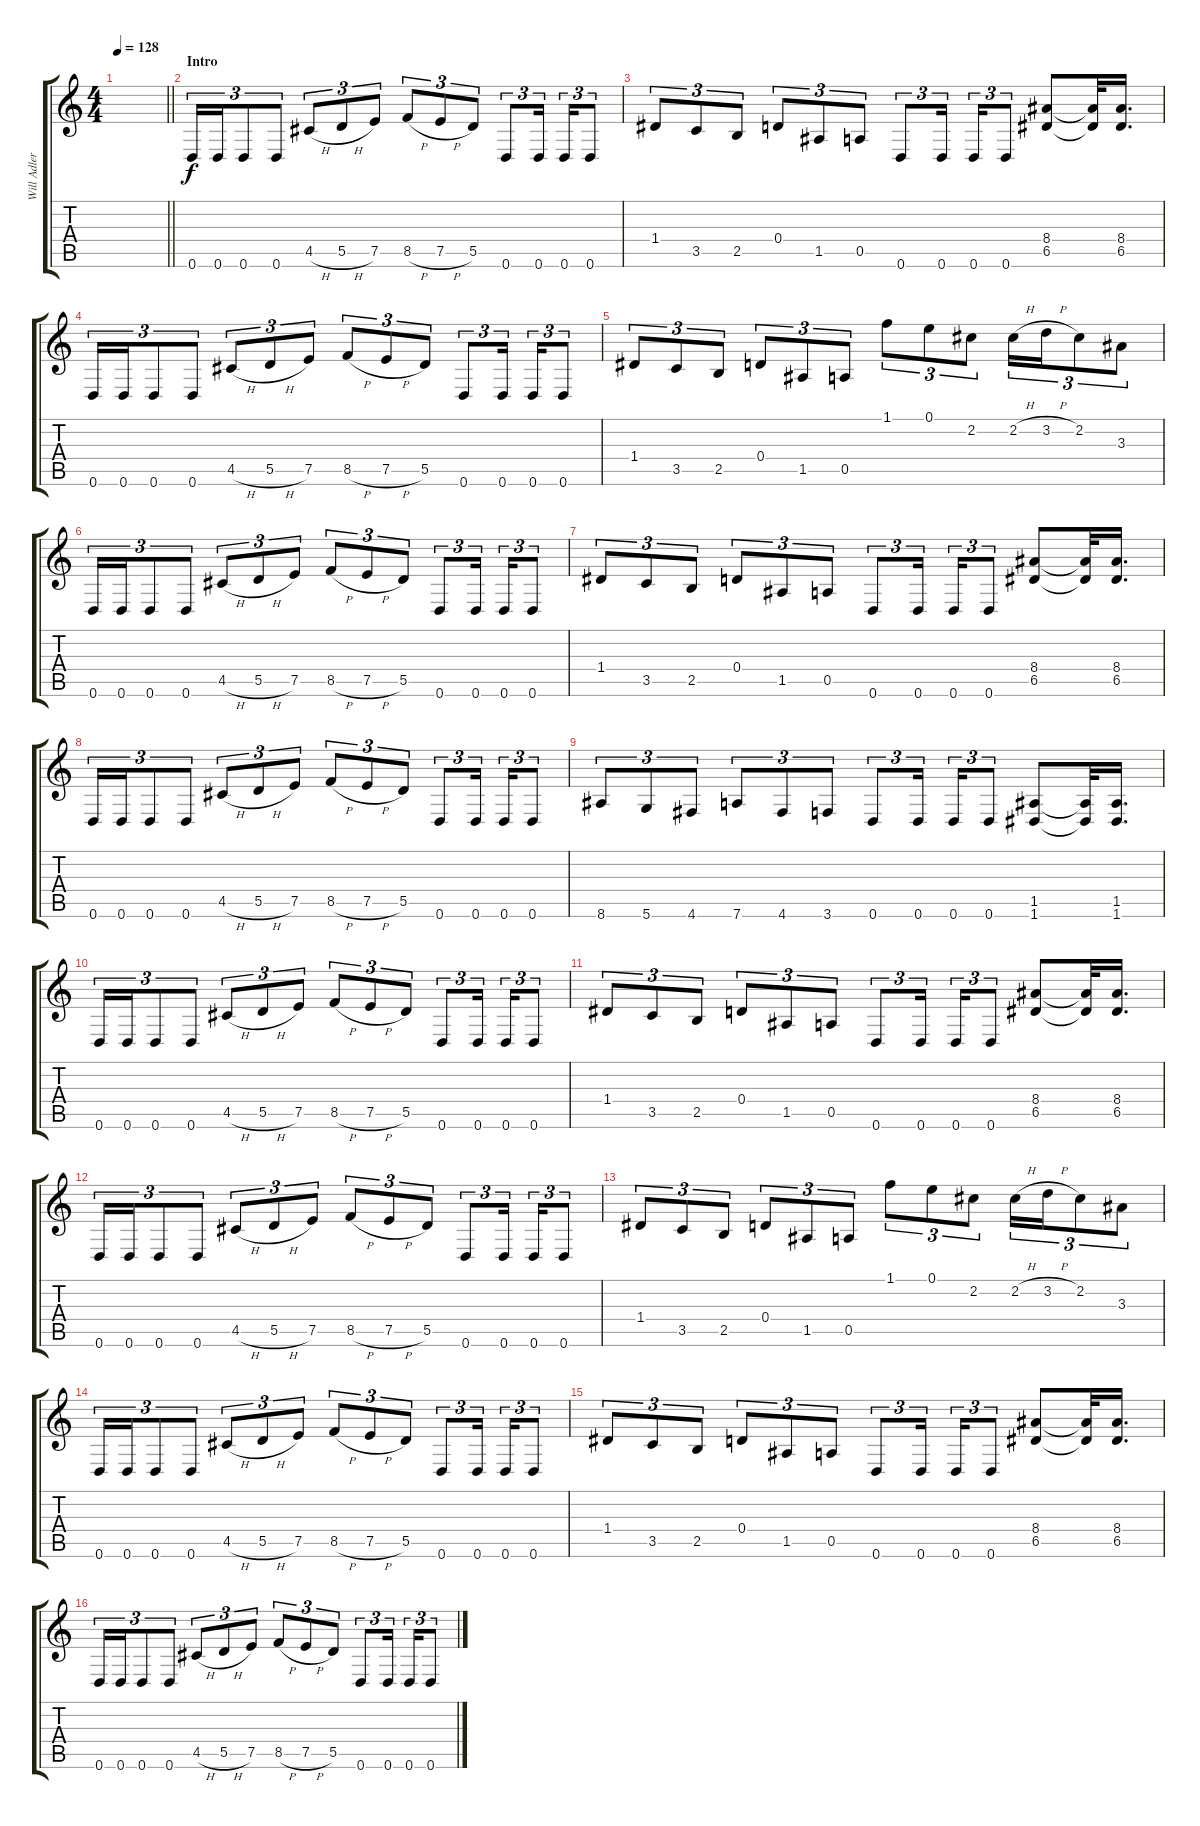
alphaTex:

\track ("Will Adler - Rhythm" "Will Adler") {instrument distortionguitar}
\staff {score tabs}
\tuning (E4 B3 G3 D3 A2 D2) {hide}
\ts (4 4)
\tempo 128
\clef g2
\barLineRight lightlight
\ks c
|
\section ("" "Intro")
0.6.16{tu (3 2)} 0.6.16{tu (3 2)} 0.6.8{tu (3 2)} 0.6.8{tu (3 2)} 4.5{h}.8{tu (3 2)} 5.5{h}.8{tu (3 2)} 7.5.8{tu (3 2)} 8.5{h}.8{tu (3 2)} 7.5{h}.8{tu (3 2)} 5.5.8{tu (3 2)} 0.6.8{tu (3 2)} 0.6.16{tu (3 2) beam splitsecondary} 0.6.16{tu (3 2)} 0.6.8{tu (3 2)} |
1.4.8{tu (3 2)} 3.5.8{tu (3 2)} 2.5.8{tu (3 2)} 0.4.8{tu (3 2)} 1.5.8{tu (3 2)} 0.5.8{tu (3 2)} 0.6.8{tu (3 2)} 0.6.16{tu (3 2) beam splitsecondary} 0.6.16{tu (3 2)} 0.6.8{tu (3 2)} (8.4 6.5).8 (8.4{t} 6.5{t}).32 (8.4 6.5).16{d} |
0.6.16{tu (3 2)} 0.6.16{tu (3 2)} 0.6.8{tu (3 2)} 0.6.8{tu (3 2)} 4.5{h}.8{tu (3 2)} 5.5{h}.8{tu (3 2)} 7.5.8{tu (3 2)} 8.5{h}.8{tu (3 2)} 7.5{h}.8{tu (3 2)} 5.5.8{tu (3 2)} 0.6.8{tu (3 2)} 0.6.16{tu (3 2) beam splitsecondary} 0.6.16{tu (3 2)} 0.6.8{tu (3 2)} |
1.4.8{tu (3 2)} 3.5.8{tu (3 2)} 2.5.8{tu (3 2)} 0.4.8{tu (3 2)} 1.5.8{tu (3 2)} 0.5.8{tu (3 2)} 1.1.8{tu (3 2)} 0.1.8{tu (3 2)} 2.2.8{tu (3 2)} 2.2{h}.16{tu (3 2)} 3.2{h}.16{tu (3 2)} 2.2.8{tu (3 2)} 3.3.8{tu (3 2)} |
0.6.16{tu (3 2)} 0.6.16{tu (3 2)} 0.6.8{tu (3 2)} 0.6.8{tu (3 2)} 4.5{h}.8{tu (3 2)} 5.5{h}.8{tu (3 2)} 7.5.8{tu (3 2)} 8.5{h}.8{tu (3 2)} 7.5{h}.8{tu (3 2)} 5.5.8{tu (3 2)} 0.6.8{tu (3 2)} 0.6.16{tu (3 2) beam splitsecondary} 0.6.16{tu (3 2)} 0.6.8{tu (3 2)} |
1.4.8{tu (3 2)} 3.5.8{tu (3 2)} 2.5.8{tu (3 2)} 0.4.8{tu (3 2)} 1.5.8{tu (3 2)} 0.5.8{tu (3 2)} 0.6.8{tu (3 2)} 0.6.16{tu (3 2) beam splitsecondary} 0.6.16{tu (3 2)} 0.6.8{tu (3 2)} (8.4 6.5).8 (8.4{t} 6.5{t}).32 (8.4 6.5).16{d} |
0.6.16{tu (3 2)} 0.6.16{tu (3 2)} 0.6.8{tu (3 2)} 0.6.8{tu (3 2)} 4.5{h}.8{tu (3 2)} 5.5{h}.8{tu (3 2)} 7.5.8{tu (3 2)} 8.5{h}.8{tu (3 2)} 7.5{h}.8{tu (3 2)} 5.5.8{tu (3 2)} 0.6.8{tu (3 2)} 0.6.16{tu (3 2) beam splitsecondary} 0.6.16{tu (3 2)} 0.6.8{tu (3 2)} |
8.6.8{tu (3 2)} 5.6.8{tu (3 2)} 4.6.8{tu (3 2)} 7.6.8{tu (3 2)} 4.6.8{tu (3 2)} 3.6.8{tu (3 2)} 0.6.8{tu (3 2)} 0.6.16{tu (3 2) beam splitsecondary} 0.6.16{tu (3 2)} 0.6.8{tu (3 2)} (1.5 1.6).8 (1.5{t} 1.6{t}).32 (1.5 1.6).16{d} |
0.6.16{tu (3 2)} 0.6.16{tu (3 2)} 0.6.8{tu (3 2)} 0.6.8{tu (3 2)} 4.5{h}.8{tu (3 2)} 5.5{h}.8{tu (3 2)} 7.5.8{tu (3 2)} 8.5{h}.8{tu (3 2)} 7.5{h}.8{tu (3 2)} 5.5.8{tu (3 2)} 0.6.8{tu (3 2)} 0.6.16{tu (3 2) beam splitsecondary} 0.6.16{tu (3 2)} 0.6.8{tu (3 2)} |
1.4.8{tu (3 2)} 3.5.8{tu (3 2)} 2.5.8{tu (3 2)} 0.4.8{tu (3 2)} 1.5.8{tu (3 2)} 0.5.8{tu (3 2)} 0.6.8{tu (3 2)} 0.6.16{tu (3 2) beam splitsecondary} 0.6.16{tu (3 2)} 0.6.8{tu (3 2)} (8.4 6.5).8 (8.4{t} 6.5{t}).32 (8.4 6.5).16{d} |
0.6.16{tu (3 2)} 0.6.16{tu (3 2)} 0.6.8{tu (3 2)} 0.6.8{tu (3 2)} 4.5{h}.8{tu (3 2)} 5.5{h}.8{tu (3 2)} 7.5.8{tu (3 2)} 8.5{h}.8{tu (3 2)} 7.5{h}.8{tu (3 2)} 5.5.8{tu (3 2)} 0.6.8{tu (3 2)} 0.6.16{tu (3 2) beam splitsecondary} 0.6.16{tu (3 2)} 0.6.8{tu (3 2)} |
1.4.8{tu (3 2)} 3.5.8{tu (3 2)} 2.5.8{tu (3 2)} 0.4.8{tu (3 2)} 1.5.8{tu (3 2)} 0.5.8{tu (3 2)} 1.1.8{tu (3 2)} 0.1.8{tu (3 2)} 2.2.8{tu (3 2)} 2.2{h}.16{tu (3 2)} 3.2{h}.16{tu (3 2)} 2.2.8{tu (3 2)} 3.3.8{tu (3 2)} |
0.6.16{tu (3 2)} 0.6.16{tu (3 2)} 0.6.8{tu (3 2)} 0.6.8{tu (3 2)} 4.5{h}.8{tu (3 2)} 5.5{h}.8{tu (3 2)} 7.5.8{tu (3 2)} 8.5{h}.8{tu (3 2)} 7.5{h}.8{tu (3 2)} 5.5.8{tu (3 2)} 0.6.8{tu (3 2)} 0.6.16{tu (3 2) beam splitsecondary} 0.6.16{tu (3 2)} 0.6.8{tu (3 2)} |
1.4.8{tu (3 2)} 3.5.8{tu (3 2)} 2.5.8{tu (3 2)} 0.4.8{tu (3 2)} 1.5.8{tu (3 2)} 0.5.8{tu (3 2)} 0.6.8{tu (3 2)} 0.6.16{tu (3 2) beam splitsecondary} 0.6.16{tu (3 2)} 0.6.8{tu (3 2)} (8.4 6.5).8 (8.4{t} 6.5{t}).32 (8.4 6.5).16{d} |
0.6.16{tu (3 2)} 0.6.16{tu (3 2)} 0.6.8{tu (3 2)} 0.6.8{tu (3 2)} 4.5{h}.8{tu (3 2)} 5.5{h}.8{tu (3 2)} 7.5.8{tu (3 2)} 8.5{h}.8{tu (3 2)} 7.5{h}.8{tu (3 2)} 5.5.8{tu (3 2)} 0.6.8{tu (3 2)} 0.6.16{tu (3 2) beam splitsecondary} 0.6.16{tu (3 2)} 0.6.8{tu (3 2)}
